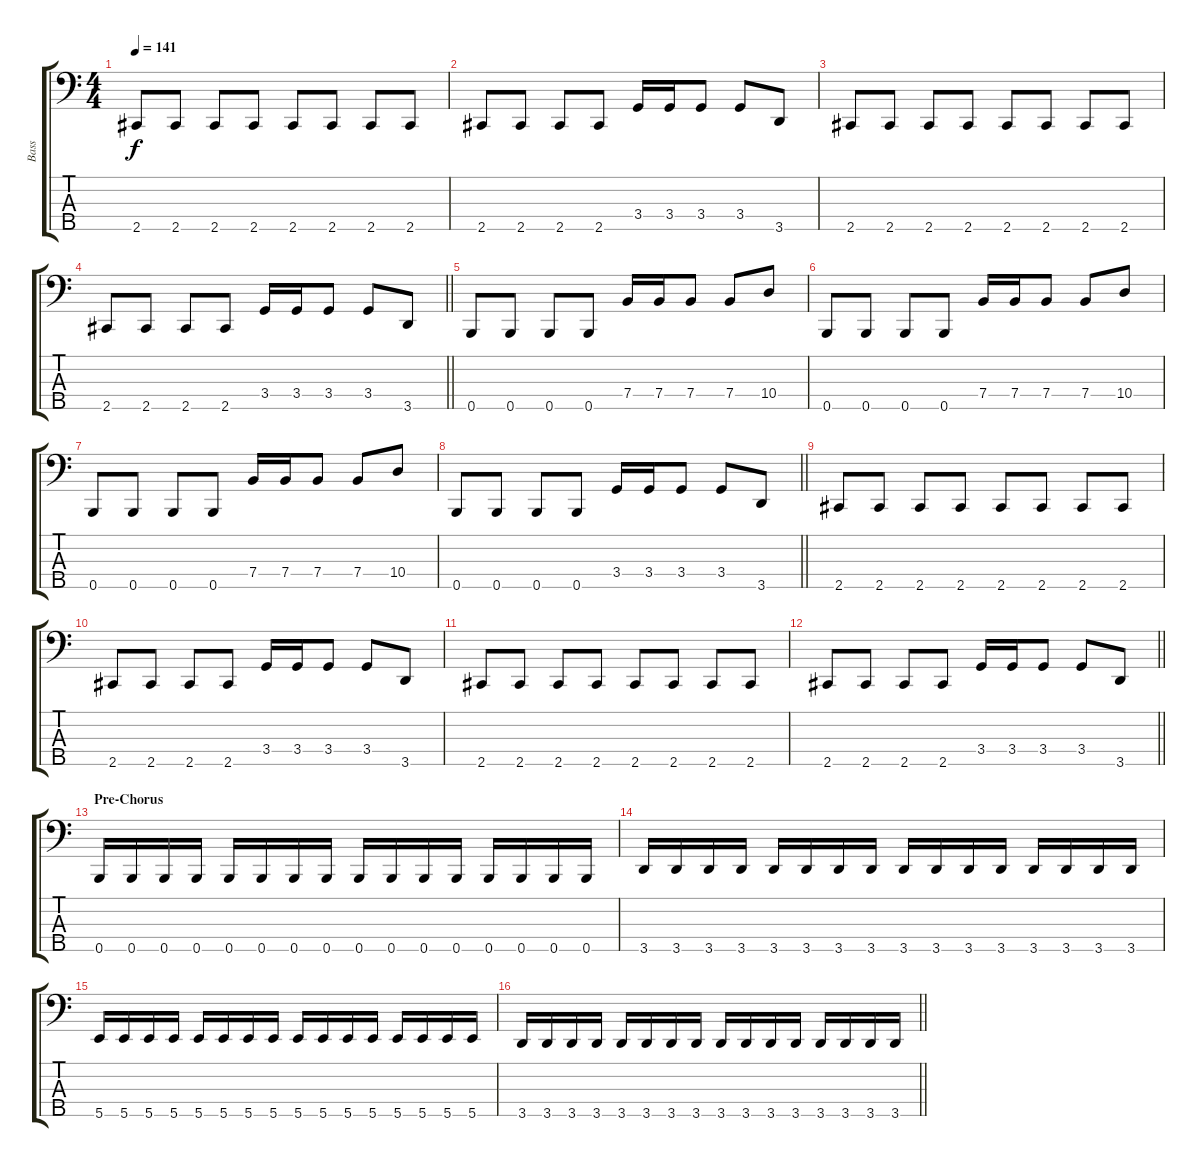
\track ("Bass" "Bass") {instrument electricbassfinger}
\staff {score tabs}
\tuning (G2 D2 A1 E1 B0) {hide}
\ts (4 4)
\section ("" "")
\tempo 141
\clef f4
\ks c
2.5.8{dy f} 2.5.8 2.5.8 2.5.8 2.5.8 2.5.8 2.5.8 2.5.8 |
2.5.8 2.5.8 2.5.8 2.5.8 3.4.16 3.4.16 3.4.8 3.4.8 3.5.8 |
2.5.8 2.5.8 2.5.8 2.5.8 2.5.8 2.5.8 2.5.8 2.5.8 |
\barLineRight lightlight
2.5.8 2.5.8 2.5.8 2.5.8 3.4.16 3.4.16 3.4.8 3.4.8 3.5.8 |
\section ("" "")
0.5.8 0.5.8 0.5.8 0.5.8 7.4.16 7.4.16 7.4.8 7.4.8 10.4.8 |
0.5.8 0.5.8 0.5.8 0.5.8 7.4.16 7.4.16 7.4.8 7.4.8 10.4.8 |
0.5.8 0.5.8 0.5.8 0.5.8 7.4.16 7.4.16 7.4.8 7.4.8 10.4.8 |
\barLineRight lightlight
0.5.8 0.5.8 0.5.8 0.5.8 3.4.16 3.4.16 3.4.8 3.4.8 3.5.8 |
\section ("" "")
2.5.8 2.5.8 2.5.8 2.5.8 2.5.8 2.5.8 2.5.8 2.5.8 |
2.5.8 2.5.8 2.5.8 2.5.8 3.4.16 3.4.16 3.4.8 3.4.8 3.5.8 |
2.5.8 2.5.8 2.5.8 2.5.8 2.5.8 2.5.8 2.5.8 2.5.8 |
\barLineRight lightlight
2.5.8 2.5.8 2.5.8 2.5.8 3.4.16 3.4.16 3.4.8 3.4.8 3.5.8 |
\section ("" "Pre-Chorus")
0.5.16 0.5.16 0.5.16 0.5.16 0.5.16 0.5.16 0.5.16 0.5.16 0.5.16 0.5.16 0.5.16 0.5.16 0.5.16 0.5.16 0.5.16 0.5.16 |
3.5.16 3.5.16 3.5.16 3.5.16 3.5.16 3.5.16 3.5.16 3.5.16 3.5.16 3.5.16 3.5.16 3.5.16 3.5.16 3.5.16 3.5.16 3.5.16 |
5.5.16 5.5.16 5.5.16 5.5.16 5.5.16 5.5.16 5.5.16 5.5.16 5.5.16 5.5.16 5.5.16 5.5.16 5.5.16 5.5.16 5.5.16 5.5.16 |
\barLineRight lightlight
3.5.16 3.5.16 3.5.16 3.5.16 3.5.16 3.5.16 3.5.16 3.5.16 3.5.16 3.5.16 3.5.16 3.5.16 3.5.16 3.5.16 3.5.16 3.5.16
